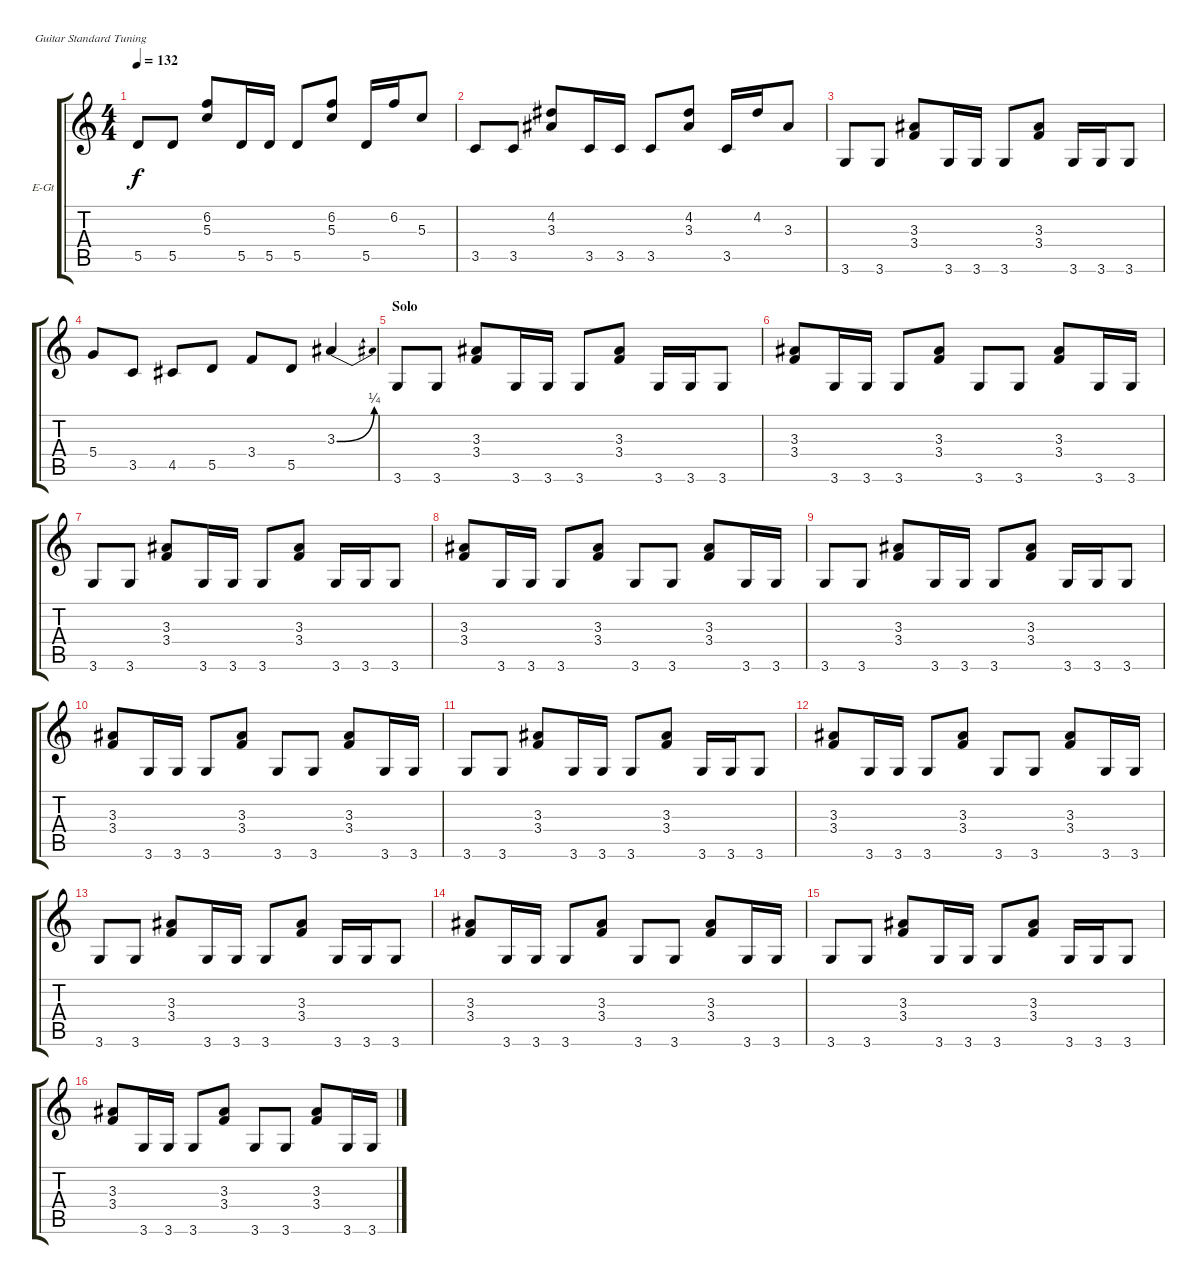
\bracketExtendMode groupsimilarinstruments
\firstSystemTrackNameOrientation horizontal
\otherSystemsTrackNameOrientation horizontal
\track ("Guitar" "E-Gt") {instrument overdrivenguitar}
\staff {score tabs}
\tuning (E4 B3 G3 D3 A2 E2)
\ts (4 4)
\tempo 132
\clef g2
\ks c
5.5.8{dy f} 5.5.8 (6.2 5.3).8 5.5.16 5.5.16 5.5.8 (6.2 5.3).8 5.5.16 6.2.16 5.3.8 |
3.5.8 3.5.8 (4.2 3.3).8 3.5.16 3.5.16 3.5.8 (4.2 3.3).8 3.5.16 4.2.16 3.3.8 |
3.6.8 3.6.8 (3.3 3.4).8 3.6.16 3.6.16 3.6.8 (3.3 3.4).8 3.6.16 3.6.16 3.6.8 |
5.4.8 3.5.8 4.5.8 5.5.8 3.4.8 5.5.8 3.3{be (bend 0 0 60 1)}.4 |
\section ("" "Solo")
3.6.8 3.6.8 (3.3 3.4).8 3.6.16 3.6.16 3.6.8 (3.3 3.4).8 3.6.16 3.6.16 3.6.8 |
(3.3 3.4).8 3.6.16 3.6.16 3.6.8 (3.3 3.4).8 3.6.8 3.6.8 (3.3 3.4).8 3.6.16 3.6.16 |
3.6.8 3.6.8 (3.3 3.4).8 3.6.16 3.6.16 3.6.8 (3.3 3.4).8 3.6.16 3.6.16 3.6.8 |
(3.3 3.4).8 3.6.16 3.6.16 3.6.8 (3.3 3.4).8 3.6.8 3.6.8 (3.3 3.4).8 3.6.16 3.6.16 |
3.6.8 3.6.8 (3.3 3.4).8 3.6.16 3.6.16 3.6.8 (3.3 3.4).8 3.6.16 3.6.16 3.6.8 |
(3.3 3.4).8 3.6.16 3.6.16 3.6.8 (3.3 3.4).8 3.6.8 3.6.8 (3.3 3.4).8 3.6.16 3.6.16 |
3.6.8 3.6.8 (3.3 3.4).8 3.6.16 3.6.16 3.6.8 (3.3 3.4).8 3.6.16 3.6.16 3.6.8 |
(3.3 3.4).8 3.6.16 3.6.16 3.6.8 (3.3 3.4).8 3.6.8 3.6.8 (3.3 3.4).8 3.6.16 3.6.16 |
3.6.8 3.6.8 (3.3 3.4).8 3.6.16 3.6.16 3.6.8 (3.3 3.4).8 3.6.16 3.6.16 3.6.8 |
(3.3 3.4).8 3.6.16 3.6.16 3.6.8 (3.3 3.4).8 3.6.8 3.6.8 (3.3 3.4).8 3.6.16 3.6.16 |
3.6.8 3.6.8 (3.3 3.4).8 3.6.16 3.6.16 3.6.8 (3.3 3.4).8 3.6.16 3.6.16 3.6.8 |
(3.3 3.4).8 3.6.16 3.6.16 3.6.8 (3.3 3.4).8 3.6.8 3.6.8 (3.3 3.4).8 3.6.16 3.6.16
